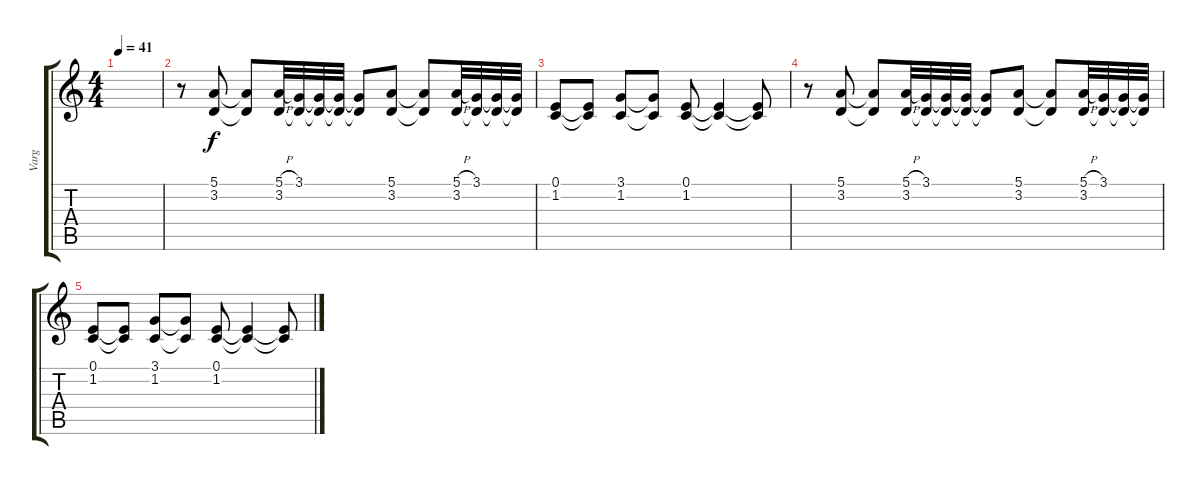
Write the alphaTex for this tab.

\track ("Varg" "Varg") {instrument baritonesax}
\staff {score tabs}
\tuning (E4 B3 G3 D3 A2 E2) {hide}
\ts (4 4)
\tempo 41
\clef g2
\ks c
|
r.8 (5.1 3.2).8 (5.1{t} 3.2{t}).8 (5.1{h} 3.2).32 (3.1 3.2{t}).32 (3.1{t} 3.2{t}).32 (3.1{t} 3.2{t}).32 (3.1{t} 3.2{t}).8 (5.1 3.2).8 (5.1{t} 3.2{t}).8 (5.1{h} 3.2).32 (3.1 3.2{t}).32 (3.1{t} 3.2{t}).32 (3.1{t} 3.2{t}).32 |
(0.1 1.2).8 (0.1{t} 1.2{t}).8 (3.1 1.2).8 (3.1{t} 1.2{t}).8 (0.1 1.2).8 (0.1{t} 1.2{t}).4 (0.1{t} 1.2{t}).8 |
r.8 (5.1 3.2).8 (5.1{t} 3.2{t}).8 (5.1{h} 3.2).32 (3.1 3.2{t}).32 (3.1{t} 3.2{t}).32 (3.1{t} 3.2{t}).32 (3.1{t} 3.2{t}).8 (5.1 3.2).8 (5.1{t} 3.2{t}).8 (5.1{h} 3.2).32 (3.1 3.2{t}).32 (3.1{t} 3.2{t}).32 (3.1{t} 3.2{t}).32 |
(0.1 1.2).8 (0.1{t} 1.2{t}).8 (3.1 1.2).8 (3.1{t} 1.2{t}).8 (0.1 1.2).8 (0.1{t} 1.2{t}).4 (0.1{t} 1.2{t}).8
